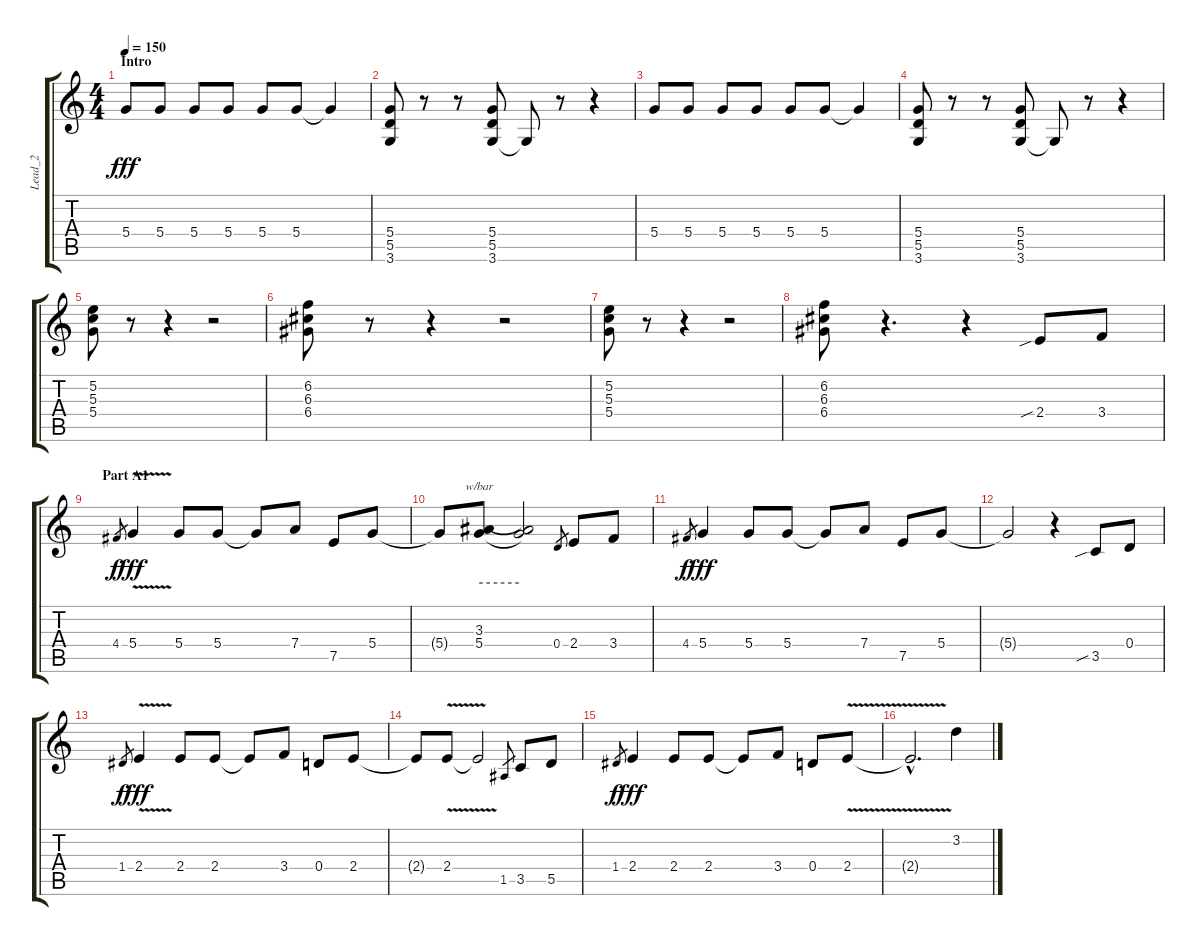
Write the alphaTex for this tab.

\track ("Lead_2" "Lead_2") {instrument electricguitarjazz}
\staff {score tabs}
\tuning (E4 B3 G3 D3 A2 E2) {hide}
\ts (4 4)
\section ("" "Intro")
\tempo 150
\clef g2
\ks c
5.4.8{dy fff instrument electricguitarjazz} 5.4.8 5.4.8 5.4.8 5.4.8 5.4.8 5.4{t}.4 |
(5.4 5.5 3.6).8 r.8 r.8 (5.4 5.5 3.6).8 3.6{t}.8 r.8 r.4 |
5.4.8 5.4.8 5.4.8 5.4.8 5.4.8 5.4.8 5.4{t}.4 |
(5.4 5.5 3.6).8 r.8 r.8 (5.4 5.5 3.6).8 3.6{t}.8 r.8 r.4{instrument acousticguitarsteel} |
(5.2 5.3 5.4).8 r.8 r.4 r.2 |
(6.2 6.3 6.4).8 r.8 r.4 r.2 |
(5.2 5.3 5.4).8 r.8 r.4 r.2 |
(6.2 6.3 6.4).8 r.4{d} r.4 2.4{sib}.8 3.4.8 |
\section ("" "Part A1")
4.4.8{gr dy f} 5.4{v}.4{dy fff} 5.4.8 5.4.8 5.4{t}.8 7.4.8 7.5.8 5.4.8 |
5.4{t}.8 (3.3 5.4).8{tbe (hold default 0 0 60 0)} (3.3{t} 5.4{t}).2 0.4.8{gr} 2.4.8 3.4.8 |
4.4.8{gr dy f} 5.4.4{dy fff} 5.4.8 5.4.8 5.4{t}.8 7.4.8 7.5.8 5.4.8 |
5.4{t}.2 r.4 3.5{sib}.8 0.4.8 |
1.4.8{gr dy f} 2.4{v}.4{dy fff} 2.4.8 2.4.8 2.4{t}.8 3.4.8 0.4.8 2.4.8 |
2.4{t}.8 2.4{v}.8 2.4{t}.2 1.5.8{gr} 3.5.8 5.5.8 |
1.4.8{gr dy f} 2.4.4{dy fff} 2.4.8 2.4.8 2.4{t}.8 3.4.8 0.4.8 2.4{v}.8 |
2.4{hac t}.2{d} 3.2.4
